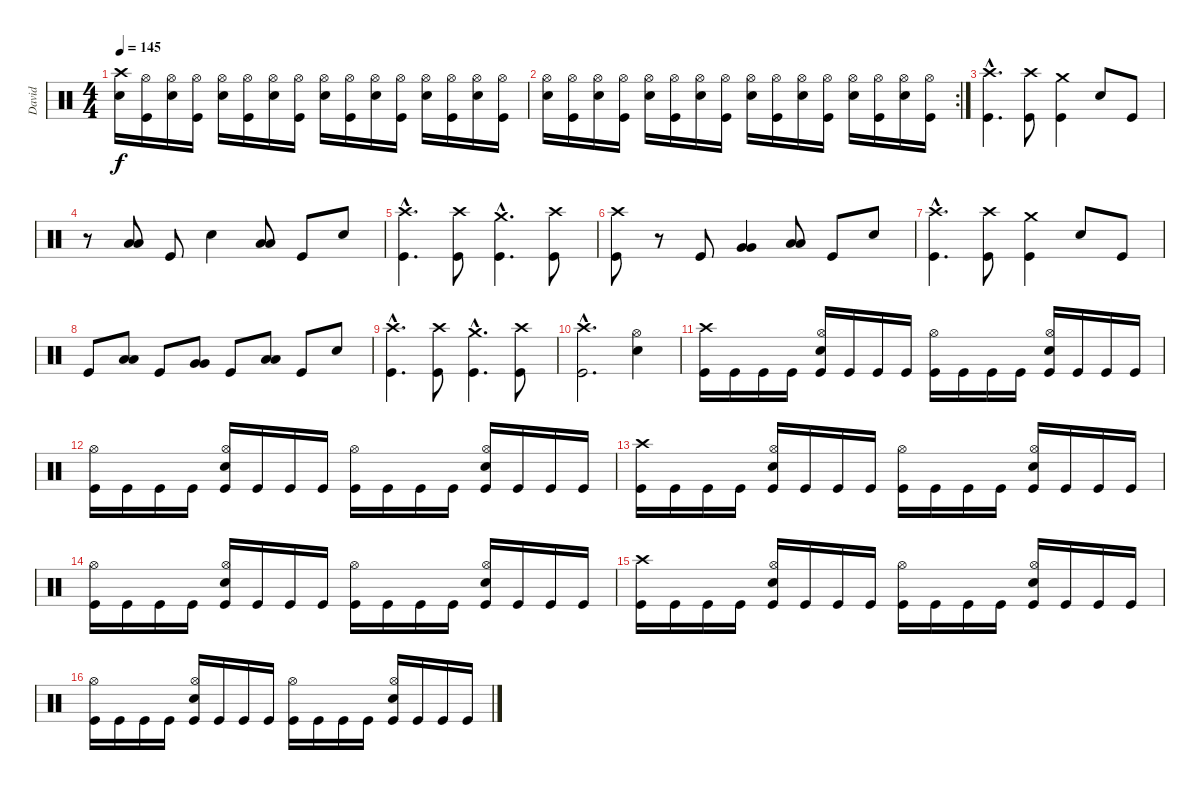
\track ("David" "David") {instrument percussion}
\staff {score}
\articulation defaults
\ts (4 4)
\tempo 145
\clef neutral
\ks c
("Crash high (hit)" "Electric Snare (hit)").16{dy f} ("Hi-Hat (open)" "Kick (hit)").16 ("Hi-Hat (open)" "Electric Snare (hit)").16 ("Hi-Hat (open)" "Kick (hit)").16 ("Hi-Hat (open)" "Electric Snare (hit)").16 ("Hi-Hat (open)" "Kick (hit)").16 ("Hi-Hat (open)" "Electric Snare (hit)").16 ("Hi-Hat (open)" "Kick (hit)").16 ("Hi-Hat (open)" "Electric Snare (hit)").16 ("Hi-Hat (open)" "Kick (hit)").16 ("Hi-Hat (open)" "Electric Snare (hit)").16 ("Hi-Hat (open)" "Kick (hit)").16 ("Hi-Hat (open)" "Electric Snare (hit)").16 ("Hi-Hat (open)" "Kick (hit)").16 ("Hi-Hat (open)" "Electric Snare (hit)").16 ("Hi-Hat (open)" "Kick (hit)").16 |
\rc 2
("Hi-Hat (open)" "Electric Snare (hit)").16 ("Hi-Hat (open)" "Kick (hit)").16 ("Hi-Hat (open)" "Electric Snare (hit)").16 ("Hi-Hat (open)" "Kick (hit)").16 ("Hi-Hat (open)" "Electric Snare (hit)").16 ("Hi-Hat (open)" "Kick (hit)").16 ("Hi-Hat (open)" "Electric Snare (hit)").16 ("Hi-Hat (open)" "Kick (hit)").16 ("Hi-Hat (open)" "Electric Snare (hit)").16 ("Hi-Hat (open)" "Kick (hit)").16 ("Hi-Hat (open)" "Electric Snare (hit)").16 ("Hi-Hat (open)" "Kick (hit)").16 ("Hi-Hat (open)" "Electric Snare (hit)").16 ("Hi-Hat (open)" "Kick (hit)").16 ("Hi-Hat (open)" "Electric Snare (hit)").16 ("Hi-Hat (open)" "Kick (hit)").16 |
("Crash high (hit)"{hac} "Kick (hit)"{hac}).4{d} ("Kick (hit)" "Crash high (hit)").8 ("Kick (hit)" "Crash medium (hit)").4 "Electric Snare (hit)".8 "Kick (hit)".8 |
r.8 ("Low Floor Tom (hit)" "Low Floor Tom (hit)").8 "Kick (hit)".8 "Electric Snare (hit)".4 ("Low Floor Tom (hit)" "Low Floor Tom (hit)").8 "Kick (hit)".8 "Electric Snare (hit)".8 |
("Crash high (hit)"{hac} "Kick (hit)"{hac}).4{d} ("Kick (hit)" "Crash high (hit)").8 ("Kick (hit)"{hac} "Crash medium (hit)"{hac}).4{d} ("Crash high (hit)" "Kick (hit)").8 |
("Crash high (hit)" "Kick (hit)").8 r.8 "Kick (hit)".8 ("Very Low Tom (hit)" "Very Low Tom (hit)").4 ("Low Floor Tom (hit)" "Low Floor Tom (hit)").8 "Kick (hit)".8 "Electric Snare (hit)".8 |
("Crash high (hit)"{hac} "Kick (hit)"{hac}).4{d} ("Kick (hit)" "Crash high (hit)").8 ("Kick (hit)" "Crash medium (hit)").4 "Electric Snare (hit)".8 "Kick (hit)".8 |
"Kick (hit)".8 ("Low Floor Tom (hit)" "Low Floor Tom (hit)").8 "Kick (hit)".8 ("Very Low Tom (hit)" "Very Low Tom (hit)").8 "Kick (hit)".8 ("Low Floor Tom (hit)" "Low Floor Tom (hit)").8 "Kick (hit)".8 "Electric Snare (hit)".8 |
("Crash high (hit)"{hac} "Kick (hit)"{hac}).4{d} ("Kick (hit)" "Crash high (hit)").8 ("Kick (hit)"{hac} "Crash medium (hit)"{hac}).4{d} ("Crash high (hit)" "Kick (hit)").8 |
("Crash high (hit)"{hac} "Kick (hit)"{hac}).2{d} ("Electric Snare (hit)" "Hi-Hat (open)").4 |
("Kick (hit)" "Crash high (hit)").16 "Kick (hit)".16 "Kick (hit)".16 "Kick (hit)".16 ("Kick (hit)" "Hi-Hat (open)" "Electric Snare (hit)").16 "Kick (hit)".16 "Kick (hit)".16 "Kick (hit)".16 ("Kick (hit)" "Hi-Hat (open)").16 "Kick (hit)".16 "Kick (hit)".16 "Kick (hit)".16 ("Kick (hit)" "Hi-Hat (open)" "Electric Snare (hit)").16 "Kick (hit)".16 "Kick (hit)".16 "Kick (hit)".16 |
("Kick (hit)" "Hi-Hat (open)").16 "Kick (hit)".16 "Kick (hit)".16 "Kick (hit)".16 ("Kick (hit)" "Hi-Hat (open)" "Electric Snare (hit)").16 "Kick (hit)".16 "Kick (hit)".16 "Kick (hit)".16 ("Kick (hit)" "Hi-Hat (open)").16 "Kick (hit)".16 "Kick (hit)".16 "Kick (hit)".16 ("Kick (hit)" "Hi-Hat (open)" "Electric Snare (hit)").16 "Kick (hit)".16 "Kick (hit)".16 "Kick (hit)".16 |
("Kick (hit)" "Crash high (hit)").16 "Kick (hit)".16 "Kick (hit)".16 "Kick (hit)".16 ("Kick (hit)" "Hi-Hat (open)" "Electric Snare (hit)").16 "Kick (hit)".16 "Kick (hit)".16 "Kick (hit)".16 ("Kick (hit)" "Hi-Hat (open)").16 "Kick (hit)".16 "Kick (hit)".16 "Kick (hit)".16 ("Kick (hit)" "Hi-Hat (open)" "Electric Snare (hit)").16 "Kick (hit)".16 "Kick (hit)".16 "Kick (hit)".16 |
("Kick (hit)" "Hi-Hat (open)").16 "Kick (hit)".16 "Kick (hit)".16 "Kick (hit)".16 ("Kick (hit)" "Hi-Hat (open)" "Electric Snare (hit)").16 "Kick (hit)".16 "Kick (hit)".16 "Kick (hit)".16 ("Kick (hit)" "Hi-Hat (open)").16 "Kick (hit)".16 "Kick (hit)".16 "Kick (hit)".16 ("Kick (hit)" "Hi-Hat (open)" "Electric Snare (hit)").16 "Kick (hit)".16 "Kick (hit)".16 "Kick (hit)".16 |
("Kick (hit)" "Crash high (hit)").16 "Kick (hit)".16 "Kick (hit)".16 "Kick (hit)".16 ("Kick (hit)" "Hi-Hat (open)" "Electric Snare (hit)").16 "Kick (hit)".16 "Kick (hit)".16 "Kick (hit)".16 ("Kick (hit)" "Hi-Hat (open)").16 "Kick (hit)".16 "Kick (hit)".16 "Kick (hit)".16 ("Kick (hit)" "Hi-Hat (open)" "Electric Snare (hit)").16 "Kick (hit)".16 "Kick (hit)".16 "Kick (hit)".16 |
("Kick (hit)" "Hi-Hat (open)").16 "Kick (hit)".16 "Kick (hit)".16 "Kick (hit)".16 ("Kick (hit)" "Hi-Hat (open)" "Electric Snare (hit)").16 "Kick (hit)".16 "Kick (hit)".16 "Kick (hit)".16 ("Kick (hit)" "Hi-Hat (open)").16 "Kick (hit)".16 "Kick (hit)".16 "Kick (hit)".16 ("Kick (hit)" "Hi-Hat (open)" "Electric Snare (hit)").16 "Kick (hit)".16 "Kick (hit)".16 "Kick (hit)".16
